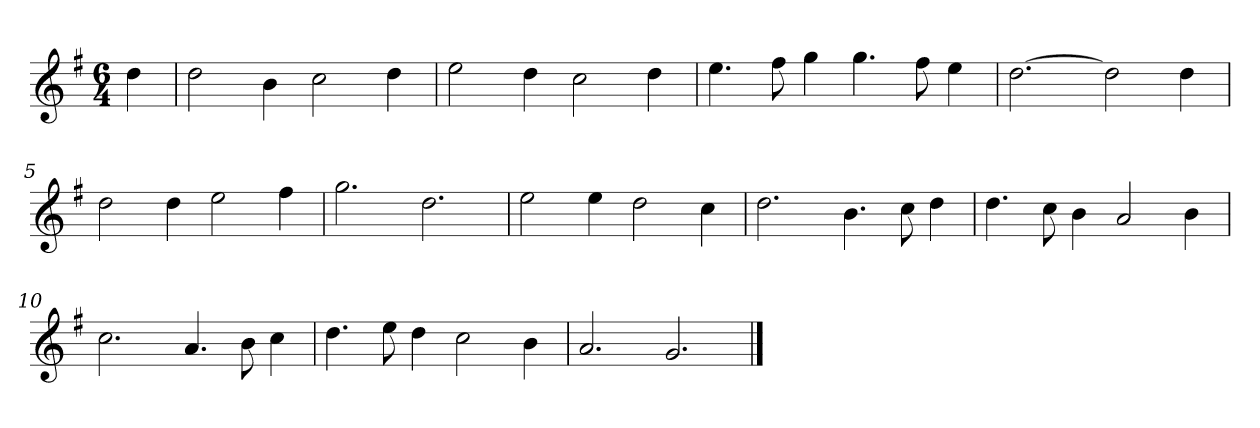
**kern
*part1
*staff1
*k[f#]
*M6/4
*MM120
=
4dd
=1
2dd
4b
2cc
4dd
=2
2ee
4dd
2cc
4dd
=3
4.ee
8ff#
4gg
4.gg
8ff#
4ee
=4
[2.dd
2dd]
4dd
=5
2dd
4dd
2ee
4ff#
=6
2.gg
2.dd
=7
2ee
4ee
2dd
4cc
=8
2.dd
4.b
8cc
4dd
=9
4.dd
8cc
4b
2a
4b
=10
2.cc
4.a
8b
4cc
=11
4.dd
8ee
4dd
2cc
4b
=12
2.a
2.g
==
*-
